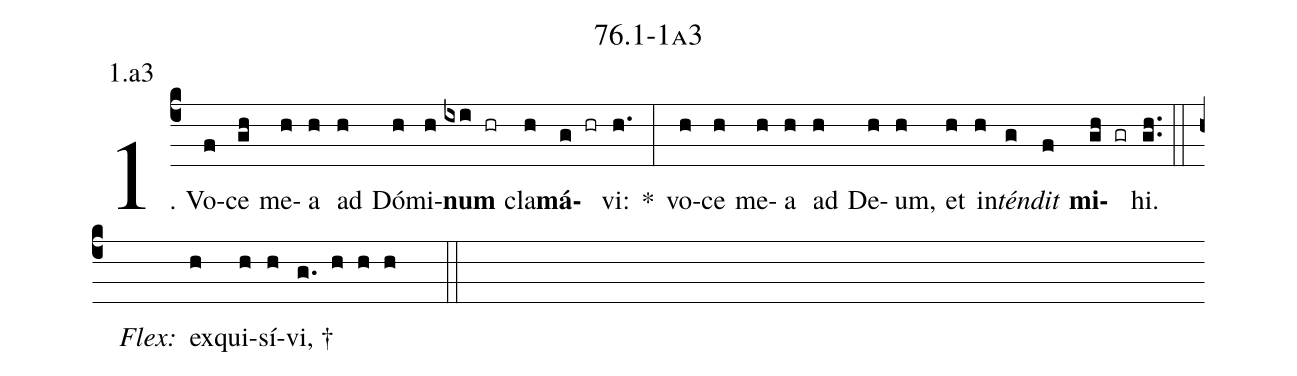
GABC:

name: 76.1-1a3;
annotation: 1.a3;
%%
(c4)1. Vo(f)ce(gh) me(h)a(h) ad(h) Dó(h)mi(h)<b>num</b>(ixi hr) cla(h)<b>má</b>(g hr)vi:(h.) *(:) vo(h)ce(h) me(h)a(h) ad(h) De(h)um,(h) et(h) in(h)<i>tén</i>(g)<i>dit</i>(f) <b>mi</b>(gh gr)hi.(gh..) (::)
<i>Flex:</i>()  ex(h)qui(h)sí(h)vi, †(g. h h h  ::)
